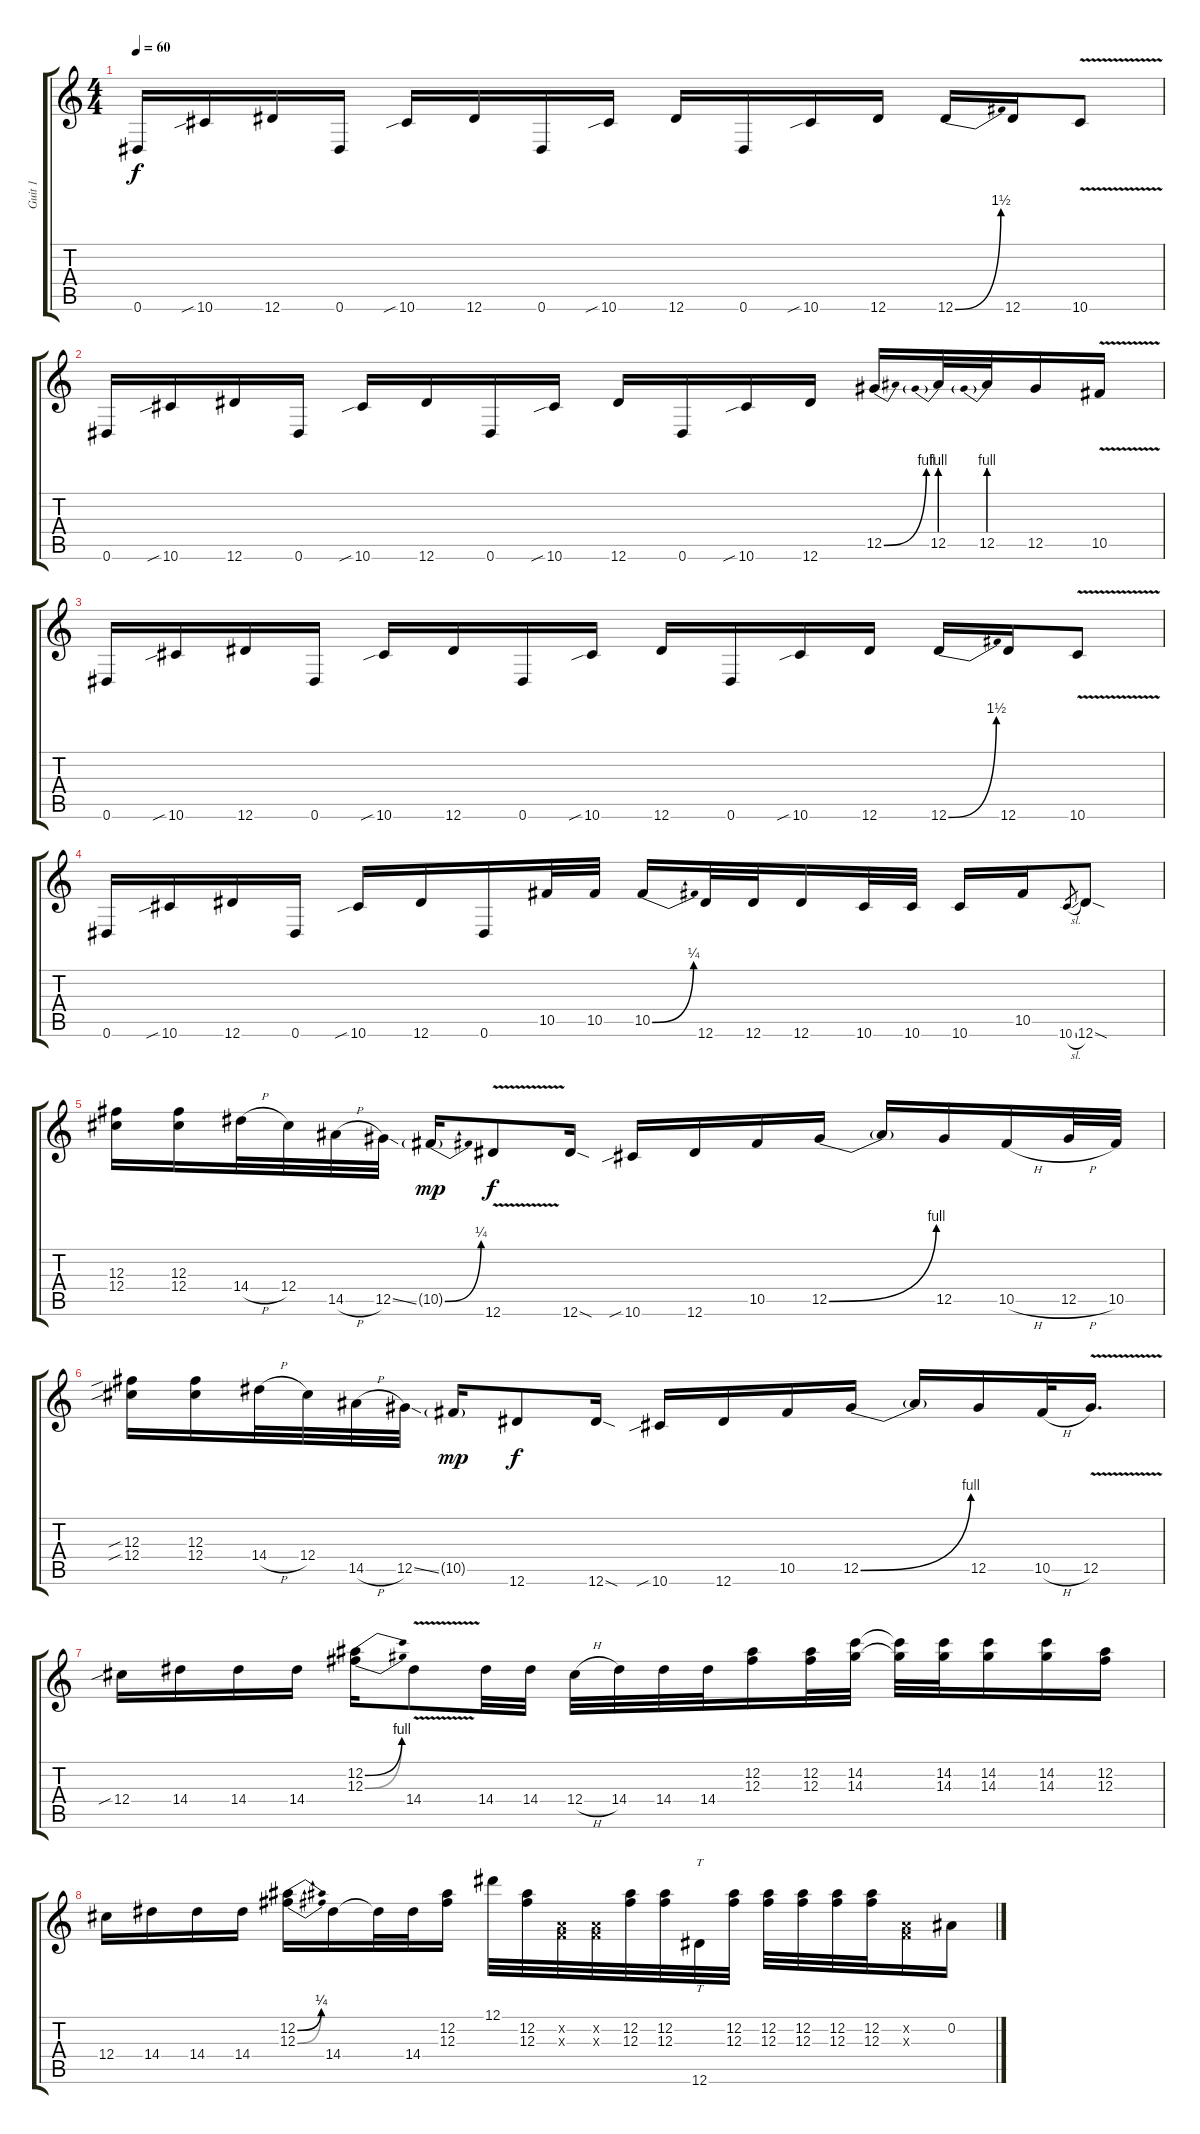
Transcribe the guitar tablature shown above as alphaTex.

\track ("Guit 1" "Guit 1") {instrument distortionguitar}
\staff {score tabs}
\tuning (Eb4 Bb3 Gb3 Db3 Ab2 Eb2) {hide}
\ts (4 4)
\tempo 60
\clef g2
\ks c
0.6.16{dy f} 10.6{sib}.16 12.6.16 0.6.16 10.6{sib}.16 12.6.16 0.6.16 10.6{sib}.16 12.6.16 0.6.16 10.6{sib}.16 12.6.16 12.6{be (bend 0 0 60 6)}.16 12.6.16 10.6{v}.8 |
0.6.16 10.6{sib}.16 12.6.16 0.6.16 10.6{sib}.16 12.6.16 0.6.16 10.6{sib}.16 12.6.16 0.6.16 10.6{sib}.16 12.6.16 12.5{be (bend 0 0 60 4)}.16 12.5{be (prebend 0 4 60 4)}.32 12.5{be (prebend 0 4 60 4)}.32 12.5.16 10.5{v}.16 |
0.6.16 10.6{sib}.16 12.6.16 0.6.16 10.6{sib}.16 12.6.16 0.6.16 10.6{sib}.16 12.6.16 0.6.16 10.6{sib}.16 12.6.16 12.6{be (bend 0 0 60 6)}.16 12.6.16 10.6{v}.8 |
0.6.16 10.6{sib}.16 12.6.16 0.6.16 10.6{sib}.16 12.6.16 0.6.16 10.5.32 10.5.32 10.5{be (bend 0 0 60 1)}.16 12.6.32 12.6.32 12.6.16 10.6.32 10.6.32 10.6.16 10.5.16 10.6{sl}.8{gr} 12.6{sod}.8 |
(12.3 12.4).16 (12.3 12.4).16 14.4{h}.32 12.4.32 14.5{h}.32 12.5{ss}.32 10.5{be (bend 0 0 60 1) g}.16{dy mp} 12.6{v}.8{dy f} 12.6{sod}.16 10.6{sib}.16 12.6.16 10.5.16 12.5{be (bend 0 0 60 4)}.16 12.5{t}.16 12.5.16 10.5{h}.16 12.5{h}.32 10.5.32 |
(12.3{sib} 12.4{sib}).16 (12.3 12.4).16 14.4{h}.32 12.4.32 14.5{h}.32 12.5{ss}.32 10.5{g}.16{dy mp} 12.6.8{dy f} 12.6{sod}.16 10.6{sib}.16 12.6.16 10.5.16 12.5{be (bend 0 0 60 4)}.16 12.5{t}.16 12.5.16 10.5{h}.32 12.5{v}.16{d} |
12.4{sib}.16{volume 0} 14.4.16 14.4.16 14.4.16 (12.2{be (bend 0 0 60 4)} 12.3{be (bend 0 0 60 4)}).16 14.4{v}.8 14.4.32 14.4.32 12.4{h}.32 14.4.32 14.4.32 14.4.32 (12.2 12.3).16 (12.2 12.3).32 (14.2 14.3).32 (14.2{t} 14.3{t}).32 (14.2 14.3).32 (14.2 14.3).16 (14.2 14.3).16 (12.2 12.3).16 |
12.4.16 14.4.16 14.4.16 14.4.16 (12.2{be (bend 0 0 60 1)} 12.3{be (bend 0 0 60 1)}).16 14.4.16 14.4{t}.32 14.4.32 (12.2 12.3).16 12.1.32 (12.2 12.3).32 (-1.2{x} -1.3{x}).32 (-1.2{x} -1.3{x}).32 (12.2 12.3).32 (12.2 12.3).32 12.6.32{tt} (12.2 12.3).32 (12.2 12.3).32 (12.2 12.3).32 (12.2 12.3).32 (12.2 12.3).32 (-1.2{x} -1.3{x}).16 0.2.16
